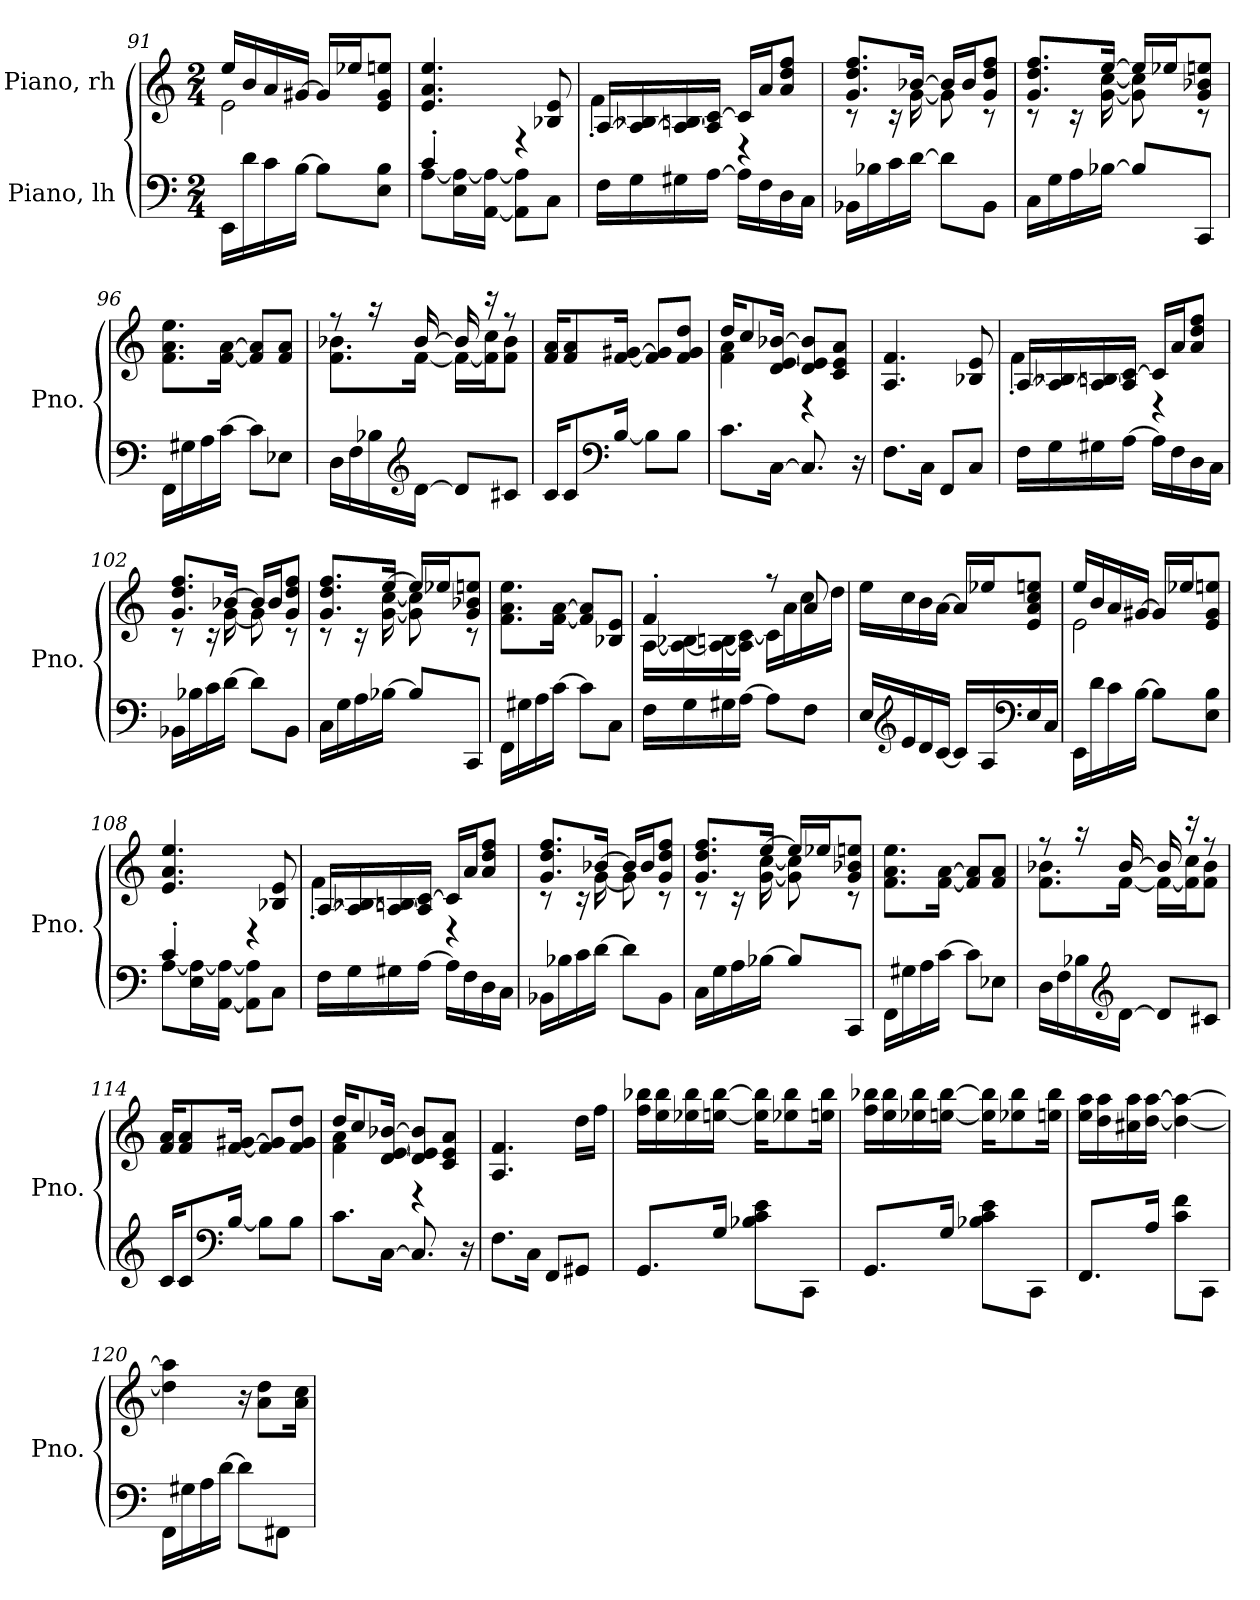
**kern	**kern
*part2	*part1
*staff2	*staff1
*I"Piano, lh	*I"Piano, rh
*I'Pno.	*I'Pno.
*clefF4	*clefG2
*k[]	*k[]
*M2/4	*M2/4
=91	=91
*	*^
16EE\LL	16ee/LL	2e\
16d\	16b/	.
16c\	16a/	.
[16B\JJ	[16g#X/JJ	.
8B\L]	16g#/LL]	.
.	16ee-X/J	.
8E\ 8B\J	8e/ 8g#/ 8een/J	.
*	*v	*v
=92	=92
*^	*
4c'/	[8A\L	4.e/ 4.a/ 4.ee/
.	16E\ 16A\_L	.
.	[16AA\ 16A\_JJ	.
4r	8AA\] 8A\]L	.
.	8C\J	8B-X/ 8e/
*v	*v	*
=93	=93
*	*^
16F\LL	[16A/LL	4f'\
16G\	16A/_ 16B-X/	.
16G#X\	16A/_ 16Bn/	.
[16A\JJ	16A/] [16c/JJ	.
16A\LL]	16c/LL]	4r
16F\	16a/J	.
16D\	8a/ 8dd/ 8ff/J	.
16C\JJ	.	.
!!LO:LB:g=z	!!
=94	=94	=94
16BB-X\LL	8.g/ 8.dd/ 8.ff/L	8r
16B-X\	.	.
16c\	.	16r
[16d\JJ	[16b-X/Jk	[16g\
8d\L]	16b-/LL]	8g\]
.	16b-/J	.
8BB-\J	8g/ 8dd/ 8ff/J	8r
=95	=95	=95
16C\LL	8.g/ 8.dd/ 8.ff/L	8r
16G\	.	.
16A\	.	16r
[16B-X\JJ	[16ee/Jk	[16g\ [16cc\
8B-/L]	16ee/LL]	8g\] 8cc\]
.	16ee-X/J	.
8CC/J	8g/ 8b-X/ 8een/J	8r
*	*v	*v
=96	=96
16FF\LL	8.f\ 8.a\ 8.ee\L
16G#X\	.
16A\	.
[16c\JJ	[16f\ [16a\Jk
8c\L]	8f/] 8a/]L
8E-X\J	8f/ 8a/J
=97	=97
*	*^
16D\LL	8r	8.f\ 8.b-X\L
16F\	.	.
16B-X\	16r	.
*clefG2	*	*
[16d\JJ	[16b-/	[16f\Jk
8d/L]	16b-/]	16f\LL_
.	16r	16f\] 16cc\J
8c#X/J	8r	8f\ 8b-\J
*	*v	*v
!!LO:LB:g=z
=98	=98
16c/KL	16f/ 16a/KL
8c/	8f/ 8a/
*clefF4	*
[16B/Jk	[16f/ [16g#X/Jk
8B\L]	8f/] 8g#/]L
8B\J	8f/ 8g#/ 8dd/J
=99	=99
*	*^
8.c\L	16dd/KL	4f\ 4a\
.	8cc/	.
[16C\Jk	[16d/ [16e/ [16b-X/Jk	.
8.C/]	8d/] 8e/] 8b-/]L	4r
.	8c/ 8e/ 8a/J	.
16r	.	.
*	*v	*v
=100	=100
8.F\L	4.A/ 4.f/
16C\Jk	.
8FF/L	.
8C/J	8B-X/ 8e/
=101	=101
*	*^
16F\LL	[16A/LL	4f'\
16G\	16A/_ 16B-X/	.
16G#X\	16A/_ 16Bn/	.
[16A\JJ	16A/] [16c/JJ	.
16A\LL]	16c/LL]	4r
16F\	16a/J	.
16D\	8a/ 8dd/ 8ff/J	.
16C\JJ	.	.
!!LO:PB:g=z	!!
=102	=102	=102
16BB-X\LL	8.g/ 8.dd/ 8.ff/L	8r
16B-X\	.	.
16c\	.	16r
[16d\JJ	[16b-X/Jk	[16g\
8d\L]	16b-/LL]	8g\]
.	16b-/J	.
8BB-\J	8g/ 8dd/ 8ff/J	8r
=103	=103	=103
16C\LL	8.g/ 8.dd/ 8.ff/L	8r
16G\	.	.
16A\	.	16r
[16B-X\JJ	[16ee/Jk	[16g\ [16cc\
8B-/L]	16ee/LL]	8g\] 8cc\]
.	16ee-X/J	.
8CC/J	8g/ 8b-X/ 8een/J	8r
*	*v	*v
=104	=104
16FF\LL	8.f\ 8.a\ 8.ee\L
16G#X\	.
16A\	.
[16c\JJ	[16f\ [16a\Jk
8c\L]	8f/] 8a/]L
8C\J	8B-X/ 8e/J
=105	=105
*	*^
16F\LL	4f'/	[16A\LL
16G\	.	16A\_ 16B-X\
16G#X\	.	16A\_ 16Bn\
[16A\JJ	.	16A\] [16c\JJ
8A\L]	8r	16c\LL]
.	.	16a\
8F\J	8a/	16cc\
.	.	16dd\JJ
*	*v	*v
!!LO:LB:g=z
=106	=106
16E/LL	16ee\LL
*clefG2	*
16e/	16cc\
16d/	16b\
[16c/JJ	[16a\JJ
16c/LL]	16a/LL]
16A/	16ee-X/J
*clefF4	*
16E/	8e/ 8a/ 8cc/ 8een/J
16C/JJ	.
=107	=107
*	*^
16EE\LL	16ee/LL	2e\
16d\	16b/	.
16c\	16a/	.
[16B\JJ	[16g#X/JJ	.
8B\L]	16g#/LL]	.
.	16ee-X/J	.
8E\ 8B\J	8e/ 8g#/ 8een/J	.
*	*v	*v
=108	=108
*^	*
4c'/	[8A\L	4.e/ 4.a/ 4.ee/
.	16E\ 16A\_L	.
.	[16AA\ 16A\_JJ	.
4r	8AA\] 8A\]L	.
.	8C\J	8B-X/ 8e/
*v	*v	*
=109	=109
*	*^
16F\LL	[16A/LL	4f'\
16G\	16A/_ 16B-X/	.
16G#X\	16A/_ 16Bn/	.
[16A\JJ	16A/] [16c/JJ	.
16A\LL]	16c/LL]	4r
16F\	16a/J	.
16D\	8a/ 8dd/ 8ff/J	.
16C\JJ	.	.
!!LO:LB:g=z	!!
=110	=110	=110
16BB-X\LL	8.g/ 8.dd/ 8.ff/L	8r
16B-X\	.	.
16c\	.	16r
[16d\JJ	[16b-X/Jk	[16g\
8d\L]	16b-/LL]	8g\]
.	16b-/J	.
8BB-\J	8g/ 8dd/ 8ff/J	8r
=111	=111	=111
16C\LL	8.g/ 8.dd/ 8.ff/L	8r
16G\	.	.
16A\	.	16r
[16B-X\JJ	[16ee/Jk	[16g\ [16cc\
8B-/L]	16ee/LL]	8g\] 8cc\]
.	16ee-X/J	.
8CC/J	8g/ 8b-X/ 8een/J	8r
*	*v	*v
=112	=112
16FF\LL	8.f\ 8.a\ 8.ee\L
16G#X\	.
16A\	.
[16c\JJ	[16f\ [16a\Jk
8c\L]	8f/] 8a/]L
8E-X\J	8f/ 8a/J
=113	=113
*	*^
16D\LL	8r	8.f\ 8.b-X\L
16F\	.	.
16B-X\	16r	.
*clefG2	*	*
[16d\JJ	[16b-/	[16f\Jk
8d/L]	16b-/]	16f\LL_
.	16r	16f\] 16cc\J
8c#X/J	8r	8f\ 8b-\J
*	*v	*v
!!LO:LB:g=z
=114	=114
16c/KL	16f/ 16a/KL
8c/	8f/ 8a/
*clefF4	*
[16B/Jk	[16f/ [16g#X/Jk
8B\L]	8f/] 8g#/]L
8B\J	8f/ 8g#/ 8dd/J
=115	=115
*	*^
8.c\L	16dd/KL	4f\ 4a\
.	8cc/	.
[16C\Jk	[16d/ [16e/ [16b-X/Jk	.
8.C/]	8d/] 8e/] 8b-/]L	4r
.	8c/ 8e/ 8a/J	.
16r	.	.
*	*v	*v
=116	=116
8.F\L	4.A/ 4.f/
16C\Jk	.
8FF/L	.
8GG#X/J	16dd\LL
.	16ff\JJ
=117	=117
8.GG/L	16ff\ 16bb-X\LL
.	16ee\ 16bb-\
.	16ee-X\ 16bb-\
16G/Jk	[16een\ [16bb-\JJ
8B-X\ 8c\ 8e\L	16ee\] 16bb-\]KL
.	8ee-X\ 8bb-\
8CC\J	.
.	16een\ 16bb-\Jk
!!LO:LB:g=z
=118	=118
8.GG/L	16ff\ 16bb-X\LL
.	16ee\ 16bb-\
.	16ee-X\ 16bb-\
16G/Jk	[16een\ [16bb-\JJ
8B-X\ 8c\ 8e\L	16ee\] 16bb-\]KL
.	8ee-X\ 8bb-\
8CC\J	.
.	16een\ 16bb-\Jk
=119	=119
8.FF/L	16ee\ 16aa\LL
.	16dd\ 16aa\
.	16cc#X\ 16aa\
16A/Jk	[16dd\ [16aa\JJ
8c\ 8f\L	4dd\_ 4aa\_
8CC\J	.
=120	=120
16FF\LL	4dd\] 4aa\]
16G#X\	.
16A\	.
[16d\JJ	.
8d\L]	16r
.	8a\ 8dd\L
8FF#X\J	.
.	16a\ 16cc\Jk
=	=
*-	*-
